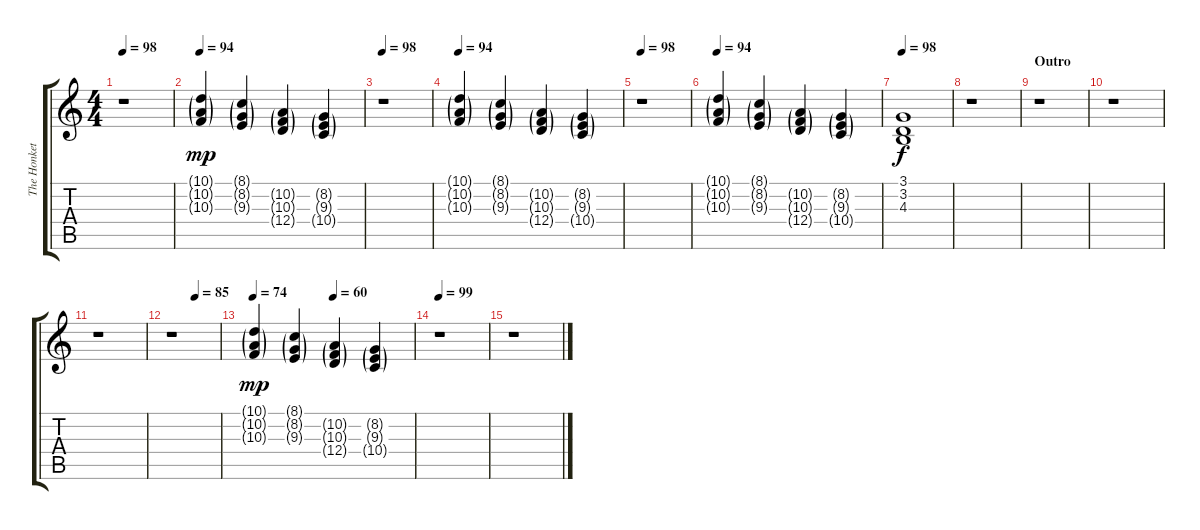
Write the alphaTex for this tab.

\track ("The Honkettes (back vocal)" "The Honket") {instrument choiraahs}
\staff {score tabs}
\tuning (E4 B3 G3 D3 A2 E2) {hide}
\ts (4 4)
\tempo 98
\clef g2
\ks c
r.1{dy mp} |
\tempo 94
(10.1{g} 10.2{g} 10.3{g}).4 (8.1{g} 8.2{g} 9.3{g}).4 (10.2{g} 10.3{g} 12.4{g}).4 (8.2{g} 9.3{g} 10.4{g}).4 |
\tempo 98
r.1 |
\tempo 94
(10.1{g} 10.2{g} 10.3{g}).4 (8.1{g} 8.2{g} 9.3{g}).4 (10.2{g} 10.3{g} 12.4{g}).4 (8.2{g} 9.3{g} 10.4{g}).4 |
\tempo 98
r.1 |
\tempo 94
(10.1{g} 10.2{g} 10.3{g}).4 (8.1{g} 8.2{g} 9.3{g}).4 (10.2{g} 10.3{g} 12.4{g}).4 (8.2{g} 9.3{g} 10.4{g}).4 |
\tempo 98
(3.1 3.2 4.3).1{dy f volume 0} |
r.1 |
\section ("" "Outro")
r.1 |
r.1 |
r.1 |
\tempo (85 0.5)
r.1 |
\tempo 74
\tempo (60 0.5)
(10.1{g} 10.2{g} 10.3{g}).4{dy mp} (8.1{g} 8.2{g} 9.3{g}).4 (10.2{g} 10.3{g} 12.4{g}).4 (8.2{g} 9.3{g} 10.4{g}).4 |
\tempo 99
r.1 |
r.1
